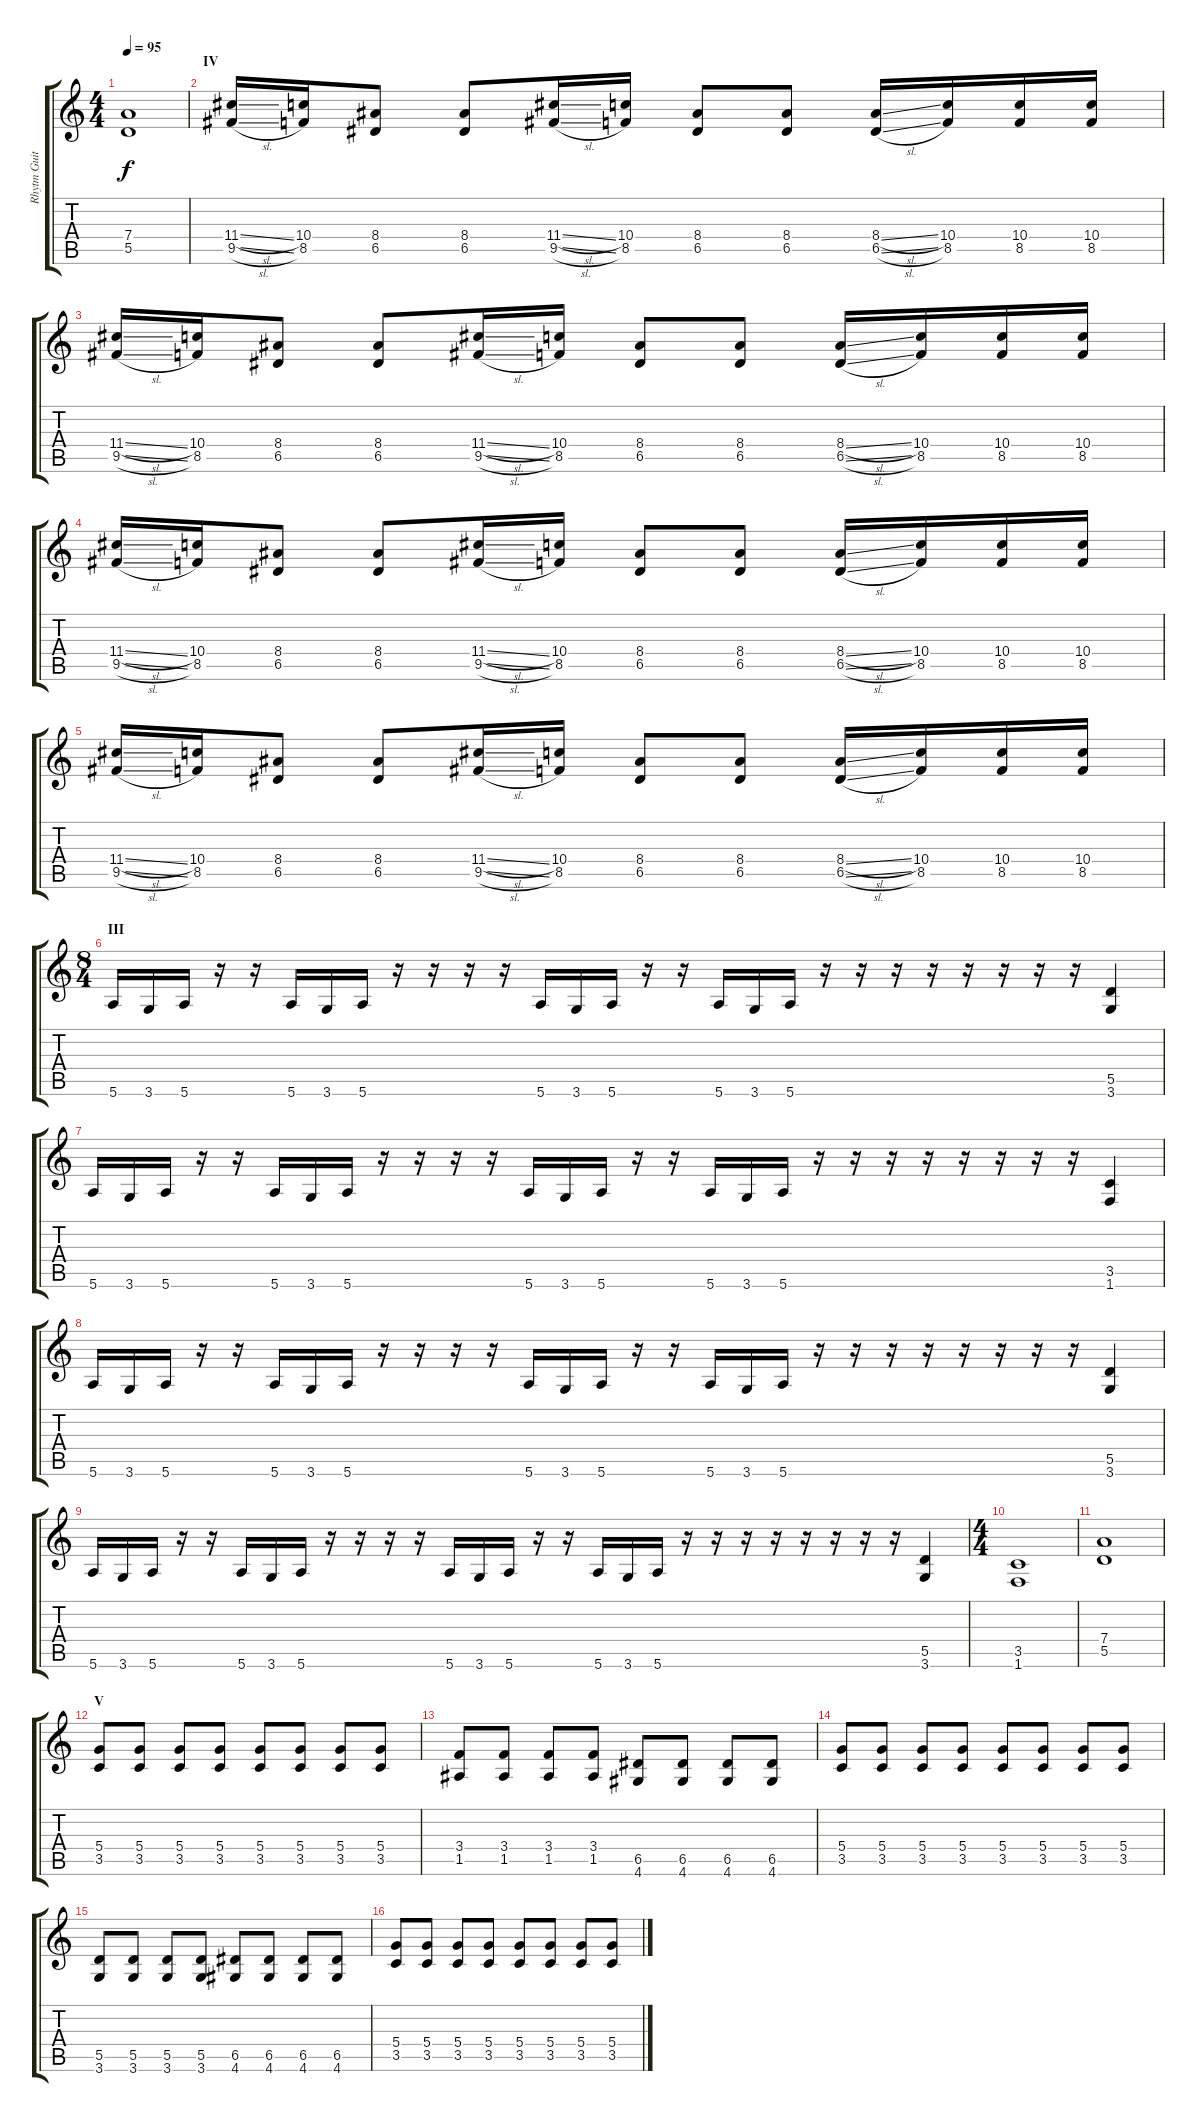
\track ("Rhytm Guitar" "Rhytm Guit") {instrument distortionguitar}
\staff {score tabs}
\tuning (E4 B3 G3 D3 A2 E2) {hide}
\ts (4 4)
\tempo 95
\clef g2
\ks c
(7.4 5.5).1{dy f} |
\section ("" "IV")
(11.4{sl} 9.5{sl}).16 (10.4 8.5).16 (8.4 6.5).8 (8.4 6.5).8 (11.4{sl} 9.5{sl}).16 (10.4 8.5).16 (8.4 6.5).8 (8.4 6.5).8 (8.4{sl} 6.5{sl}).16 (10.4 8.5).16 (10.4 8.5).16 (10.4 8.5).16 |
(11.4{sl} 9.5{sl}).16 (10.4 8.5).16 (8.4 6.5).8 (8.4 6.5).8 (11.4{sl} 9.5{sl}).16 (10.4 8.5).16 (8.4 6.5).8 (8.4 6.5).8 (8.4{sl} 6.5{sl}).16 (10.4 8.5).16 (10.4 8.5).16 (10.4 8.5).16 |
(11.4{sl} 9.5{sl}).16 (10.4 8.5).16 (8.4 6.5).8 (8.4 6.5).8 (11.4{sl} 9.5{sl}).16 (10.4 8.5).16 (8.4 6.5).8 (8.4 6.5).8 (8.4{sl} 6.5{sl}).16 (10.4 8.5).16 (10.4 8.5).16 (10.4 8.5).16 |
(11.4{sl} 9.5{sl}).16 (10.4 8.5).16 (8.4 6.5).8 (8.4 6.5).8 (11.4{sl} 9.5{sl}).16 (10.4 8.5).16 (8.4 6.5).8 (8.4 6.5).8 (8.4{sl} 6.5{sl}).16 (10.4 8.5).16 (10.4 8.5).16 (10.4 8.5).16 |
\ts (8 4)
\section ("" "III")
5.6.16 3.6.16 5.6.16 r.16 r.16 5.6.16 3.6.16 5.6.16 r.16 r.16 r.16 r.16 5.6.16 3.6.16 5.6.16 r.16 r.16 5.6.16 3.6.16 5.6.16 r.16 r.16 r.16 r.16 r.16 r.16 r.16 r.16 (5.5 3.6).4 |
5.6.16 3.6.16 5.6.16 r.16 r.16 5.6.16 3.6.16 5.6.16 r.16 r.16 r.16 r.16 5.6.16 3.6.16 5.6.16 r.16 r.16 5.6.16 3.6.16 5.6.16 r.16 r.16 r.16 r.16 r.16 r.16 r.16 r.16 (3.5 1.6).4 |
5.6.16 3.6.16 5.6.16 r.16 r.16 5.6.16 3.6.16 5.6.16 r.16 r.16 r.16 r.16 5.6.16 3.6.16 5.6.16 r.16 r.16 5.6.16 3.6.16 5.6.16 r.16 r.16 r.16 r.16 r.16 r.16 r.16 r.16 (5.5 3.6).4 |
5.6.16 3.6.16 5.6.16 r.16 r.16 5.6.16 3.6.16 5.6.16 r.16 r.16 r.16 r.16 5.6.16 3.6.16 5.6.16 r.16 r.16 5.6.16 3.6.16 5.6.16 r.16 r.16 r.16 r.16 r.16 r.16 r.16 r.16 (5.5 3.6).4 |
\ts (4 4)
(3.5 1.6).1 |
(7.4 5.5).1 |
\section ("" "V")
(5.4 3.5).8 (5.4 3.5).8 (5.4 3.5).8 (5.4 3.5).8 (5.4 3.5).8 (5.4 3.5).8 (5.4 3.5).8 (5.4 3.5).8 |
(3.4 1.5).8 (3.4 1.5).8 (3.4 1.5).8 (3.4 1.5).8 (6.5 4.6).8 (6.5 4.6).8 (6.5 4.6).8 (6.5 4.6).8 |
(5.4 3.5).8 (5.4 3.5).8 (5.4 3.5).8 (5.4 3.5).8 (5.4 3.5).8 (5.4 3.5).8 (5.4 3.5).8 (5.4 3.5).8 |
(5.5 3.6).8 (5.5 3.6).8 (5.5 3.6).8 (5.5 3.6).8 (6.5 4.6).8 (6.5 4.6).8 (6.5 4.6).8 (6.5 4.6).8 |
(5.4 3.5).8 (5.4 3.5).8 (5.4 3.5).8 (5.4 3.5).8 (5.4 3.5).8 (5.4 3.5).8 (5.4 3.5).8 (5.4 3.5).8
